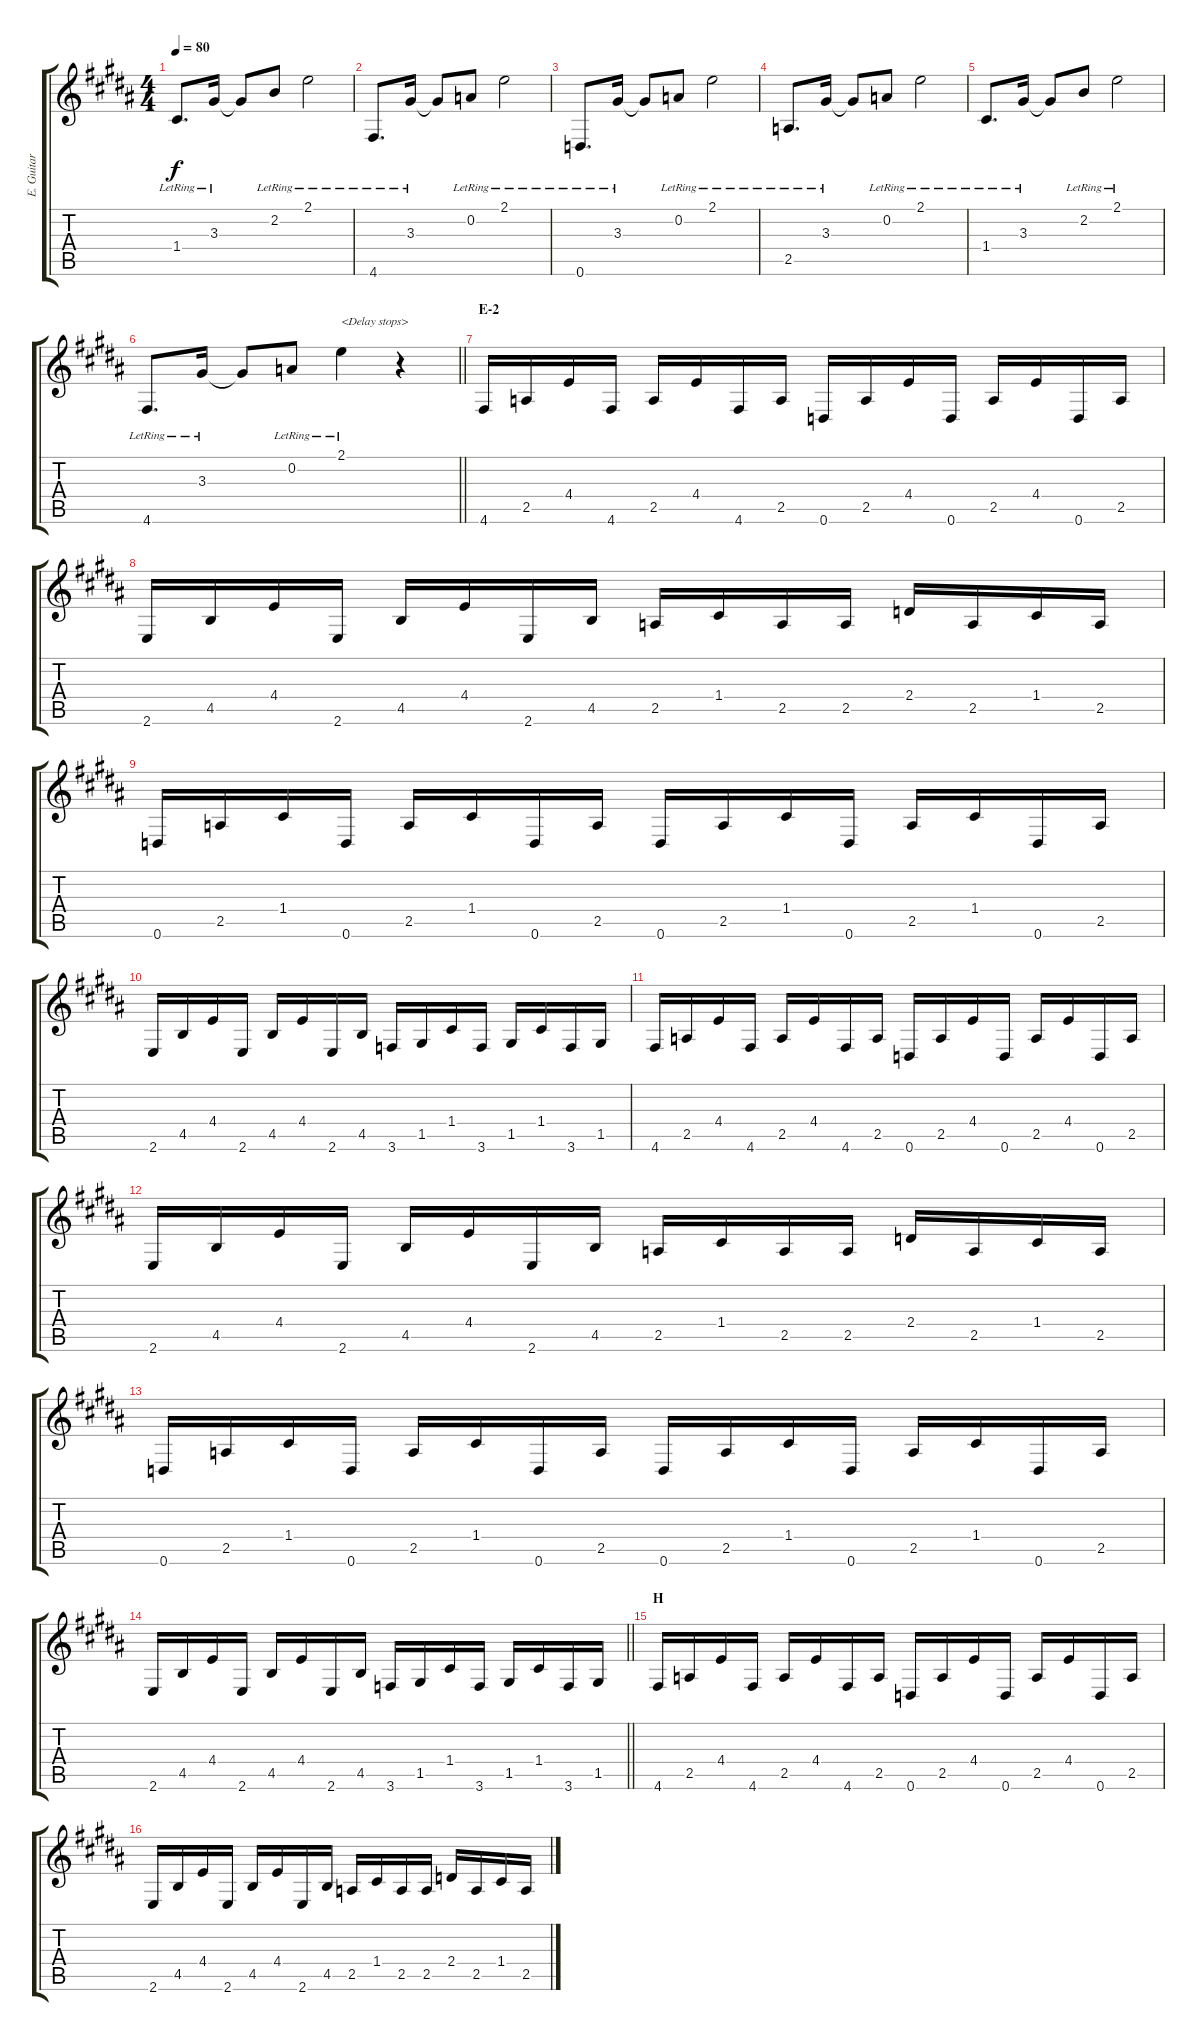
\track ("E. Guitar II" "E. Guitar ") {instrument electricguitarclean}
\staff {score tabs}
\tuning (D4 A3 F3 C3 G2 D2) {hide}
\ts (4 4)
\tempo 80
\clef g2
\ks b
1.4{lr}.8{d dy f} 3.3{lr}.16 3.3{t}.8 2.2{lr}.8 2.1{lr}.2 |
4.6{lr}.8{d} 3.3{lr}.16 3.3{t}.8 0.2{lr}.8 2.1{lr}.2 |
0.6{lr}.8{d} 3.3{lr}.16 3.3{t}.8 0.2{lr}.8 2.1{lr}.2 |
2.5{lr}.8{d} 3.3{lr}.16 3.3{t}.8 0.2{lr}.8 2.1{lr}.2 |
1.4{lr}.8{d} 3.3{lr}.16 3.3{t}.8 2.2{lr}.8 2.1{lr}.2 |
\barLineRight lightlight
4.6{lr}.8{d} 3.3{lr}.16 3.3{t}.8 0.2{lr}.8 2.1{lr}.4{txt "<Delay stops>"} r.4 |
\section ("" "E-2")
4.6.16 2.5.16 4.4.16 4.6.16 2.5.16 4.4.16 4.6.16 2.5.16 0.6.16 2.5.16 4.4.16 0.6.16 2.5.16 4.4.16 0.6.16 2.5.16 |
2.6.16 4.5.16 4.4.16 2.6.16 4.5.16 4.4.16 2.6.16 4.5.16 2.5.16 1.4.16 2.5.16 2.5.16 2.4.16 2.5.16 1.4.16 2.5.16 |
0.6.16 2.5.16 1.4.16 0.6.16 2.5.16 1.4.16 0.6.16 2.5.16 0.6.16 2.5.16 1.4.16 0.6.16 2.5.16 1.4.16 0.6.16 2.5.16 |
2.6.16 4.5.16 4.4.16 2.6.16 4.5.16 4.4.16 2.6.16 4.5.16 3.6.16 1.5.16 1.4.16 3.6.16 1.5.16 1.4.16 3.6.16 1.5.16 |
4.6.16 2.5.16 4.4.16 4.6.16 2.5.16 4.4.16 4.6.16 2.5.16 0.6.16 2.5.16 4.4.16 0.6.16 2.5.16 4.4.16 0.6.16 2.5.16 |
2.6.16 4.5.16 4.4.16 2.6.16 4.5.16 4.4.16 2.6.16 4.5.16 2.5.16 1.4.16 2.5.16 2.5.16 2.4.16 2.5.16 1.4.16 2.5.16 |
0.6.16 2.5.16 1.4.16 0.6.16 2.5.16 1.4.16 0.6.16 2.5.16 0.6.16 2.5.16 1.4.16 0.6.16 2.5.16 1.4.16 0.6.16 2.5.16 |
\barLineRight lightlight
2.6.16 4.5.16 4.4.16 2.6.16 4.5.16 4.4.16 2.6.16 4.5.16 3.6.16 1.5.16 1.4.16 3.6.16 1.5.16 1.4.16 3.6.16 1.5.16 |
\section ("" "H")
4.6.16 2.5.16 4.4.16 4.6.16 2.5.16 4.4.16 4.6.16 2.5.16 0.6.16 2.5.16 4.4.16 0.6.16 2.5.16 4.4.16 0.6.16 2.5.16 |
2.6.16 4.5.16 4.4.16 2.6.16 4.5.16 4.4.16 2.6.16 4.5.16 2.5.16 1.4.16 2.5.16 2.5.16 2.4.16 2.5.16 1.4.16 2.5.16
